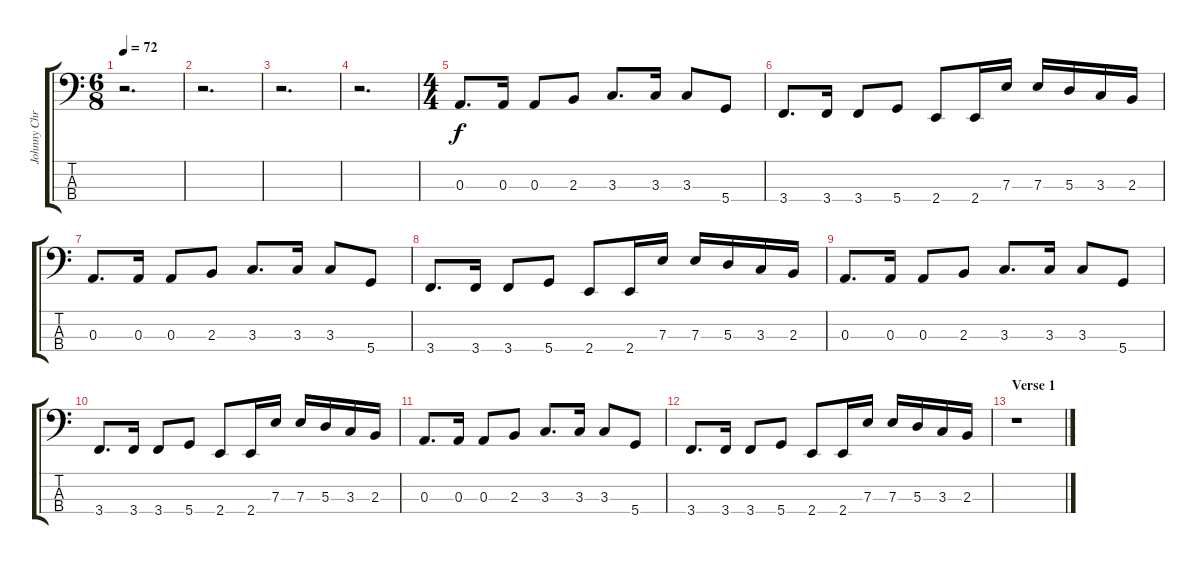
\track ("Johnny Christ (Bass)" "Johnny Chr") {instrument electricbasspick}
\staff {score tabs}
\tuning (G2 D2 A1 D1) {hide}
\ts (6 8)
\tempo 72
\clef f4
\ks c
r.2{d dy f} |
r.2{d} |
r.2{d} |
r.2{d} |
\ts (4 4)
0.3.8{d} 0.3.16 0.3.8 2.3.8 3.3.8{d} 3.3.16 3.3.8 5.4.8 |
3.4.8{d} 3.4.16 3.4.8 5.4.8 2.4.8 2.4.16 7.3.16 7.3.16 5.3.16 3.3.16 2.3.16 |
0.3.8{d} 0.3.16 0.3.8 2.3.8 3.3.8{d} 3.3.16 3.3.8 5.4.8 |
3.4.8{d} 3.4.16 3.4.8 5.4.8 2.4.8 2.4.16 7.3.16 7.3.16 5.3.16 3.3.16 2.3.16 |
0.3.8{d} 0.3.16 0.3.8 2.3.8 3.3.8{d} 3.3.16 3.3.8 5.4.8 |
3.4.8{d} 3.4.16 3.4.8 5.4.8 2.4.8 2.4.16 7.3.16 7.3.16 5.3.16 3.3.16 2.3.16 |
0.3.8{d} 0.3.16 0.3.8 2.3.8 3.3.8{d} 3.3.16 3.3.8 5.4.8 |
3.4.8{d} 3.4.16 3.4.8 5.4.8 2.4.8 2.4.16 7.3.16 7.3.16 5.3.16 3.3.16 2.3.16 |
\section ("" "Verse 1")
r.1
